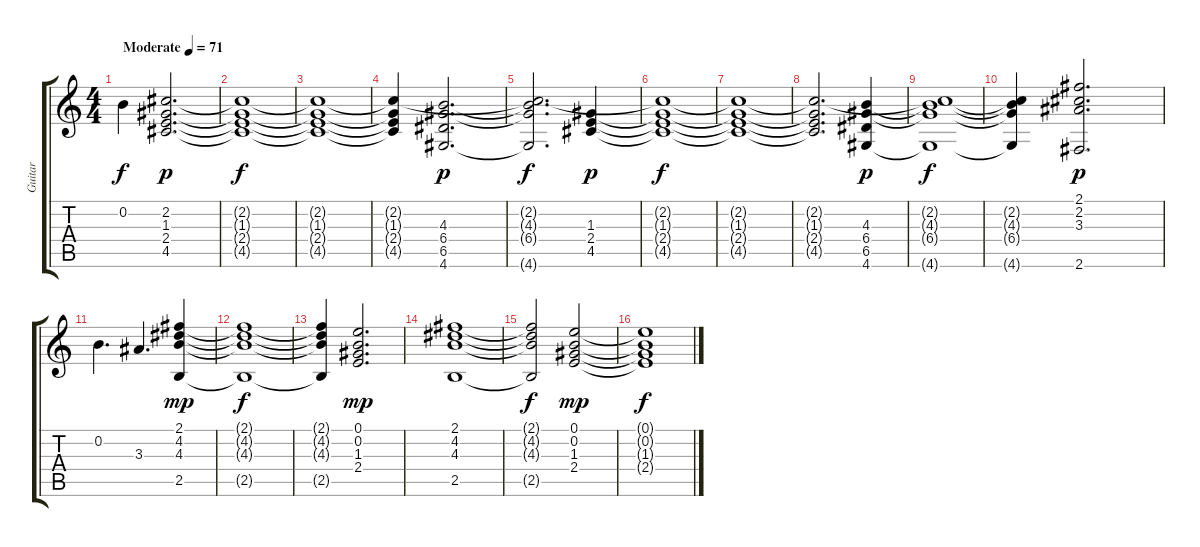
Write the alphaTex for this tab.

\track ("Guitar" "Guitar") {instrument acousticguitarsteel}
\staff {score tabs}
\tuning (E4 B3 G3 D3 A2 E2) {hide}
\ts (4 4)
\tempo (71 "Moderate")
\clef g2
\ks c
0.2.4{dy f instrument acousticguitarsteel} (2.2 1.3 2.4 4.5).2{d dy p} |
(2.2{t} 1.3{t} 2.4{t} 4.5{t}).1{dy f} |
(2.2{t} 1.3{t} 2.4{t} 4.5{t}).1 |
(2.2{t} 1.3{t} 2.4{t} 4.5{t}).4 (4.3 6.4 6.5 4.6).2{d dy p} |
(2.2{t} 4.3{t} 6.4{t} 4.6{t}).2{d dy f} (1.3 2.4 4.5).4{dy p} |
(2.2{t} 1.3{t} 2.4{t} 4.5{t}).1{dy f} |
(2.2{t} 1.3{t} 2.4{t} 4.5{t}).1 |
(2.2{t} 1.3{t} 2.4{t} 4.5{t}).2{d} (4.3 6.4 6.5 4.6).4{dy p} |
(2.2{t} 4.3{t} 6.4{t} 4.6{t}).1{dy f} |
(2.2{t} 4.3{t} 6.4{t} 4.6{t}).4 (2.1 2.2 3.3 2.6).2{d dy p} |
0.2.4{d} 3.3.4{d} (2.1 4.2 4.3 2.5).4{dy mp} |
(2.1{t} 4.2{t} 4.3{t} 2.5{t}).1{dy f} |
(2.1{t} 4.2{t} 4.3{t} 2.5{t}).4 (0.1 0.2 1.3 2.4).2{d dy mp} |
(2.1 4.2 4.3 2.5).1 |
(2.1{t} 4.2{t} 4.3{t} 2.5{t}).2{dy f} (0.1 0.2 1.3 2.4).2{dy mp} |
(0.1{t} 0.2{t} 1.3{t} 2.4{t}).1{dy f}
